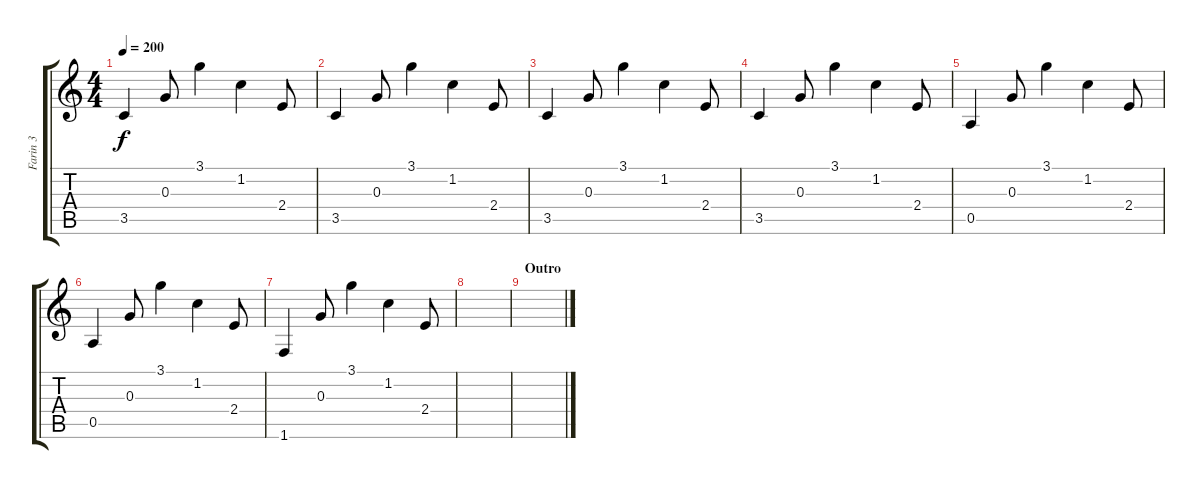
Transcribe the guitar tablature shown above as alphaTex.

\track ("Farin 3" "Farin 3") {instrument acousticguitarsteel}
\staff {score tabs}
\tuning (E4 B3 G3 D3 A2 E2) {hide}
\ts (4 4)
\tempo 200
\clef g2
\ks c
3.5.4{dy f} 0.3.8 3.1.4 1.2.4 2.4.8 |
3.5.4 0.3.8 3.1.4 1.2.4 2.4.8 |
3.5.4 0.3.8 3.1.4 1.2.4 2.4.8 |
3.5.4 0.3.8 3.1.4 1.2.4 2.4.8 |
0.5.4 0.3.8 3.1.4 1.2.4 2.4.8 |
0.5.4 0.3.8 3.1.4 1.2.4 2.4.8 |
1.6.4 0.3.8 3.1.4 1.2.4 2.4.8 |
|
\section ("" "Outro")
